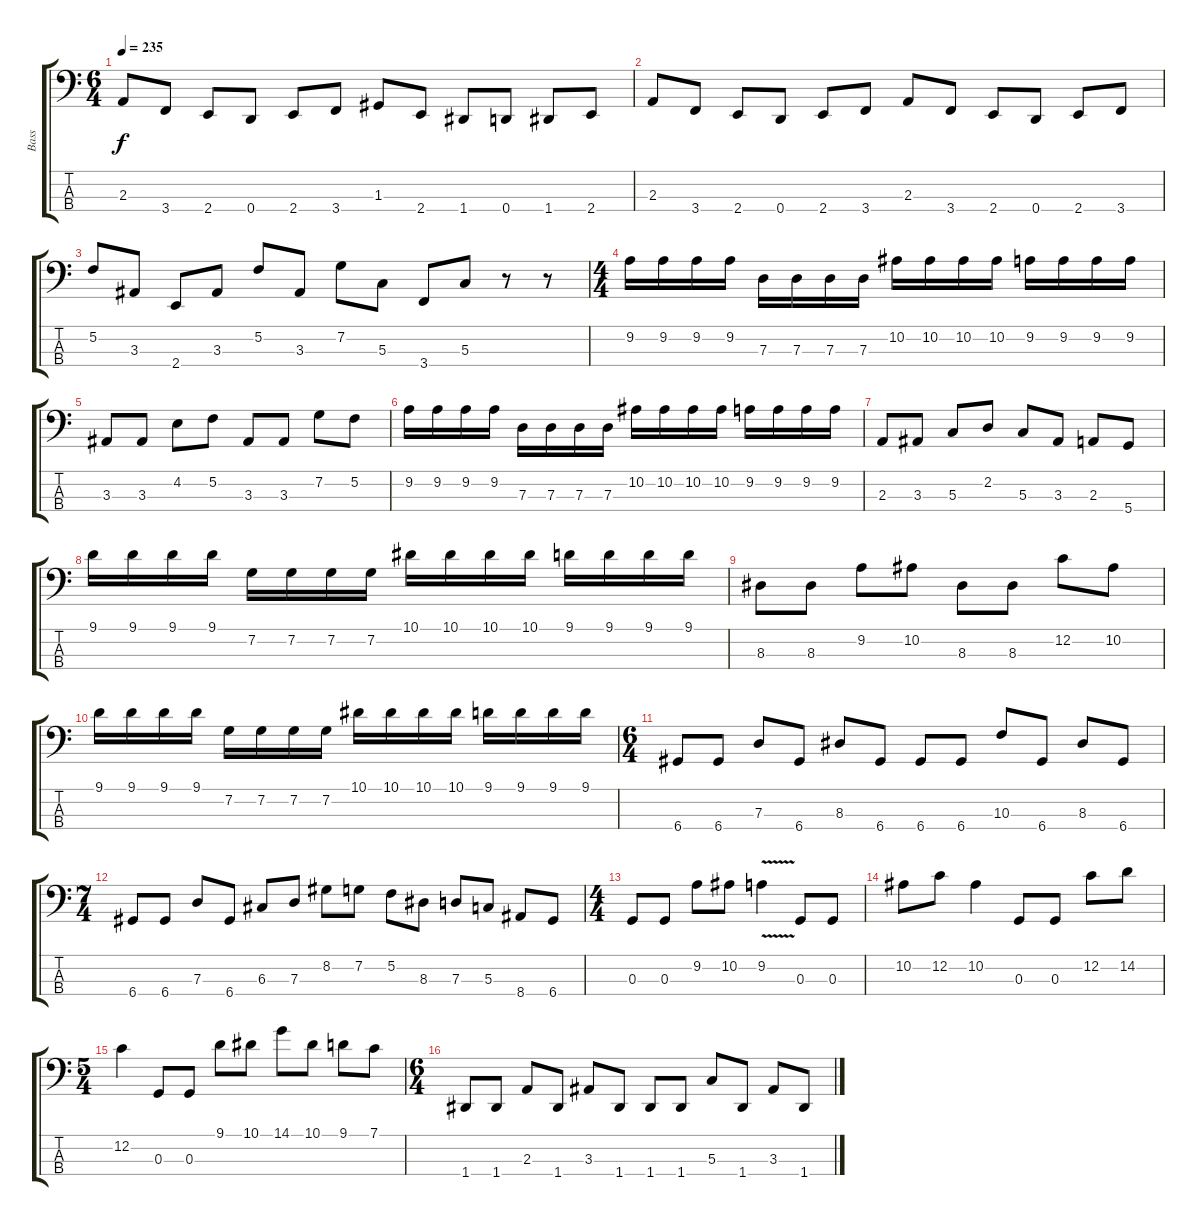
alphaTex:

\track ("Bass" "Bass") {instrument electricbassfinger}
\staff {score tabs}
\tuning (F2 C2 G1 D1) {hide}
\ts (6 4)
\tempo 235
\clef f4
\ks c
2.3.8{dy f} 3.4.8 2.4.8 0.4.8 2.4.8 3.4.8 1.3.8 2.4.8 1.4.8 0.4.8 1.4.8 2.4.8 |
2.3.8 3.4.8 2.4.8 0.4.8 2.4.8 3.4.8 2.3.8 3.4.8 2.4.8 0.4.8 2.4.8 3.4.8 |
5.2.8 3.3.8 2.4.8 3.3.8 5.2.8 3.3.8 7.2.8 5.3.8 3.4.8 5.3.8 r.8 r.8 |
\ts (4 4)
9.2.16 9.2.16 9.2.16 9.2.16 7.3.16 7.3.16 7.3.16 7.3.16 10.2.16 10.2.16 10.2.16 10.2.16 9.2.16 9.2.16 9.2.16 9.2.16 |
3.3.8 3.3.8 4.2.8 5.2.8 3.3.8 3.3.8 7.2.8 5.2.8 |
9.2.16 9.2.16 9.2.16 9.2.16 7.3.16 7.3.16 7.3.16 7.3.16 10.2.16 10.2.16 10.2.16 10.2.16 9.2.16 9.2.16 9.2.16 9.2.16 |
2.3.8 3.3.8 5.3.8 2.2.8 5.3.8 3.3.8 2.3.8 5.4.8 |
9.1.16 9.1.16 9.1.16 9.1.16 7.2.16 7.2.16 7.2.16 7.2.16 10.1.16 10.1.16 10.1.16 10.1.16 9.1.16 9.1.16 9.1.16 9.1.16 |
8.3.8 8.3.8 9.2.8 10.2.8 8.3.8 8.3.8 12.2.8 10.2.8 |
9.1.16 9.1.16 9.1.16 9.1.16 7.2.16 7.2.16 7.2.16 7.2.16 10.1.16 10.1.16 10.1.16 10.1.16 9.1.16 9.1.16 9.1.16 9.1.16 |
\ts (6 4)
6.4.8 6.4.8 7.3.8 6.4.8 8.3.8 6.4.8 6.4.8 6.4.8 10.3.8 6.4.8 8.3.8 6.4.8 |
\ts (7 4)
6.4.8 6.4.8 7.3.8 6.4.8 6.3.8 7.3.8 8.2.8 7.2.8 5.2.8 8.3.8 7.3.8 5.3.8 8.4.8 6.4.8 |
\ts (4 4)
0.3.8 0.3.8 9.2.8 10.2.8 9.2{v}.4 0.3.8 0.3.8 |
10.2.8 12.2.8 10.2.4 0.3.8 0.3.8 12.2.8 14.2.8 |
\ts (5 4)
12.2.4 0.3.8 0.3.8 9.1.8 10.1.8 14.1.8 10.1.8 9.1.8 7.1.8 |
\ts (6 4)
1.4.8 1.4.8 2.3.8 1.4.8 3.3.8 1.4.8 1.4.8 1.4.8 5.3.8 1.4.8 3.3.8 1.4.8
